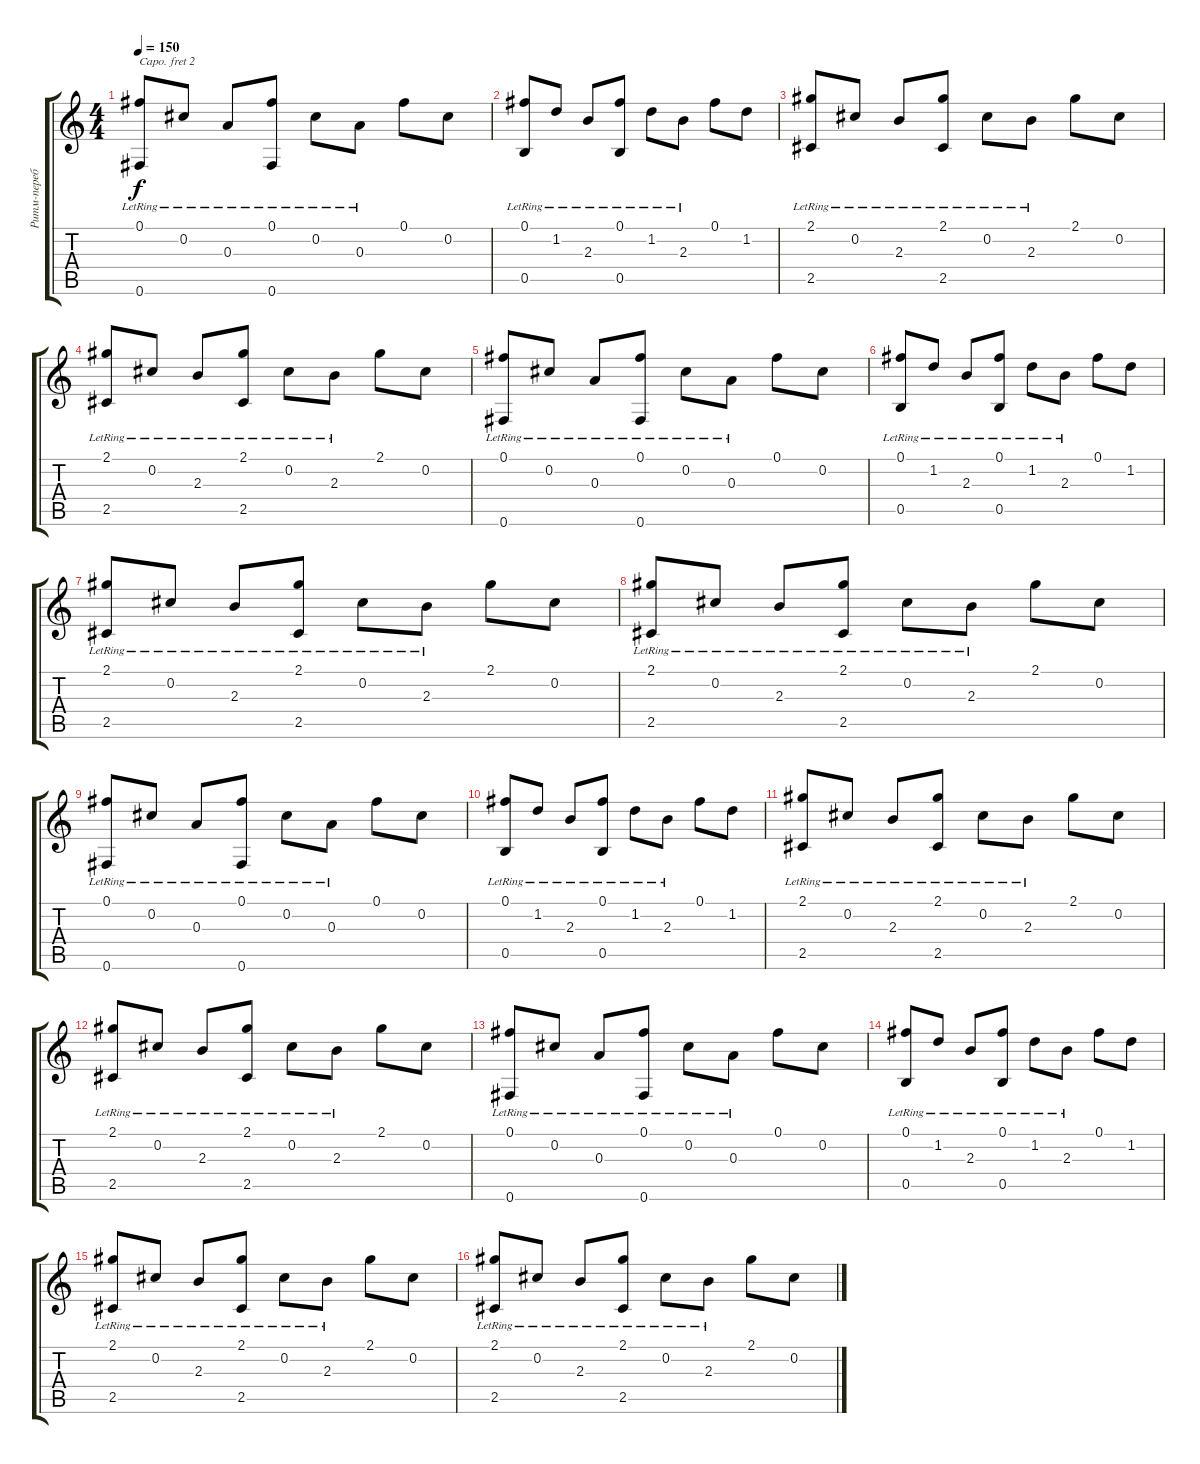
\track ("Ритм-перебор" "Ритм-переб") {instrument acousticguitarsteel}
\staff {score tabs}
\capo 2
\tuning (E4 B3 G3 D3 A2 E2) {hide}
\ts (4 4)
\tempo 150
\clef g2
\ks c
(0.1{lr} 0.6{lr}).8{dy f} 0.2{lr}.8 0.3{lr}.8 (0.1{lr} 0.6{lr}).8 0.2{lr}.8 0.3{lr}.8 0.1.8 0.2.8 |
(0.1{lr} 0.5{lr}).8 1.2{lr}.8 2.3{lr}.8 (0.1{lr} 0.5{lr}).8 1.2{lr}.8 2.3{lr}.8 0.1.8 1.2.8 |
(2.1{lr} 2.5{lr}).8 0.2{lr}.8 2.3{lr}.8 (2.1 2.5{lr}).8 0.2{lr}.8 2.3{lr}.8 2.1.8 0.2.8 |
(2.1{lr} 2.5{lr}).8 0.2{lr}.8 2.3{lr}.8 (2.1 2.5{lr}).8 0.2{lr}.8 2.3{lr}.8 2.1.8 0.2.8 |
(0.1{lr} 0.6{lr}).8 0.2{lr}.8 0.3{lr}.8 (0.1{lr} 0.6{lr}).8 0.2{lr}.8 0.3{lr}.8 0.1.8 0.2.8 |
(0.1{lr} 0.5{lr}).8 1.2{lr}.8 2.3{lr}.8 (0.1{lr} 0.5{lr}).8 1.2{lr}.8 2.3{lr}.8 0.1.8 1.2.8 |
(2.1{lr} 2.5{lr}).8 0.2{lr}.8 2.3{lr}.8 (2.1 2.5{lr}).8 0.2{lr}.8 2.3{lr}.8 2.1.8 0.2.8 |
(2.1{lr} 2.5{lr}).8 0.2{lr}.8 2.3{lr}.8 (2.1 2.5{lr}).8 0.2{lr}.8 2.3{lr}.8 2.1.8 0.2.8 |
(0.1{lr} 0.6{lr}).8 0.2{lr}.8 0.3{lr}.8 (0.1{lr} 0.6{lr}).8 0.2{lr}.8 0.3{lr}.8 0.1.8 0.2.8 |
(0.1{lr} 0.5{lr}).8 1.2{lr}.8 2.3{lr}.8 (0.1{lr} 0.5{lr}).8 1.2{lr}.8 2.3{lr}.8 0.1.8 1.2.8 |
(2.1{lr} 2.5{lr}).8 0.2{lr}.8 2.3{lr}.8 (2.1 2.5{lr}).8 0.2{lr}.8 2.3{lr}.8 2.1.8 0.2.8 |
(2.1{lr} 2.5{lr}).8 0.2{lr}.8 2.3{lr}.8 (2.1 2.5{lr}).8 0.2{lr}.8 2.3{lr}.8 2.1.8 0.2.8 |
(0.1{lr} 0.6{lr}).8 0.2{lr}.8 0.3{lr}.8 (0.1{lr} 0.6{lr}).8 0.2{lr}.8 0.3{lr}.8 0.1.8 0.2.8 |
(0.1{lr} 0.5{lr}).8 1.2{lr}.8 2.3{lr}.8 (0.1{lr} 0.5{lr}).8 1.2{lr}.8 2.3{lr}.8 0.1.8 1.2.8 |
(2.1{lr} 2.5{lr}).8 0.2{lr}.8 2.3{lr}.8 (2.1 2.5{lr}).8 0.2{lr}.8 2.3{lr}.8 2.1.8 0.2.8 |
(2.1{lr} 2.5{lr}).8 0.2{lr}.8 2.3{lr}.8 (2.1 2.5{lr}).8 0.2{lr}.8 2.3{lr}.8 2.1.8 0.2.8
